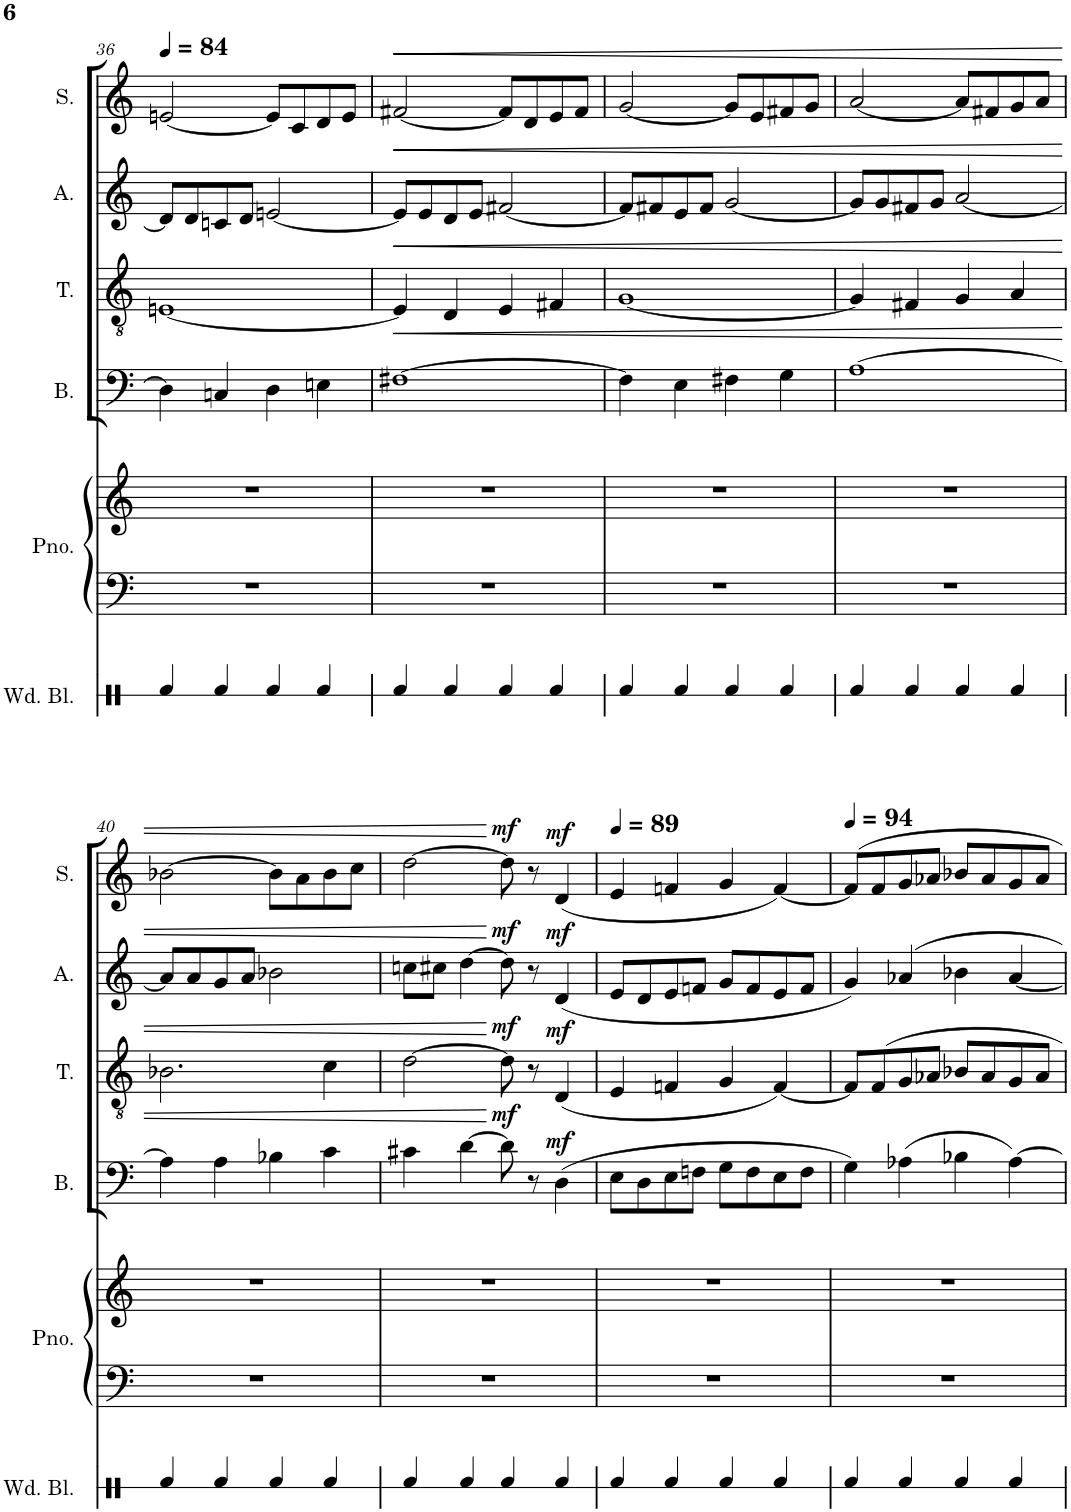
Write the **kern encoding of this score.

**kern	**kern	**kern	**kern	**dynam	**kern	**dynam	**kern	**dynam	**kern	**dynam
*part6	*part5	*part5	*part4	*part4	*part3	*part3	*part2	*part2	*part1	*part1
*staff7	*staff6	*staff5	*staff4	*staff4	*staff3	*staff3	*staff2	*staff2	*staff1	*staff1
*I"Wood Blocks	*I"Piano	*	*I"Bass	*	*I"Tenor	*	*I"Alto	*	*I"Soprano	*
*I'Wd. Bl.	*I'Pno.	*	*I'B.	*	*I'T.	*	*I'A.	*	*I'S.	*
!!LO:PB:g=z
*clefX	*clefF4	*clefG2	*clefF4	*	*clefGv2	*	*clefG2	*	*clefG2	*
*k[]	*k[]	*k[]	*k[]	*	*k[]	*	*k[]	*	*k[]	*
*M4/4	*M4/4	*M4/4	*M4/4	*	*M4/4	*	*M4/4	*	*M4/4	*
*met(c)	*met(c)	*met(c)	*met(c)	*	*met(c)	*	*met(c)	*	*met(c)	*
*MM84	*MM84	*MM84	*MM84	*	*MM84	*	*MM84	*	*MM84	*
=36	=36	=36	=36	=36	=36	=36	=36	=36	=36	=36
4Rf/	1r	1r	4D\]	.	[1En	.	8d/L]	.	[2en/	.
.	.	.	.	.	.	.	8d/	.	.	.
4Rf/	.	.	4Cn/	.	.	.	8cn/	.	.	.
.	.	.	.	.	.	.	8d/J	.	.	.
4Rf/	.	.	4D\	.	.	.	[2en/	.	8e/L]	.
.	.	.	.	.	.	.	.	.	8c/	.
4Rf/	.	.	4En\	.	.	.	.	.	8d/	.
.	.	.	.	.	.	.	.	.	8e/J	.
=37	=37	=37	=37	=37	=37	=37	=37	=37	=37	=37
!	!	!	!	!LO:HP:b	!	!LO:HP:b	!	!LO:HP:b	!	!LO:HP:b
4Rf/	1r	1r	[1F#X	<	4E/]	<	8e/L]	<	[2f#X/	<
.	.	.	.	.	.	.	8e/	.	.	.
4Rf/	.	.	.	.	4D/	.	8d/	.	.	.
.	.	.	.	.	.	.	8e/J	.	.	.
4Rf/	.	.	.	.	4E/	.	[2f#X/	.	8f#/L]	.
.	.	.	.	.	.	.	.	.	8d/	.
4Rf/	.	.	.	.	4F#X/	.	.	.	8e/	.
.	.	.	.	.	.	.	.	.	8f#/J	.
=38	=38	=38	=38	=38	=38	=38	=38	=38	=38	=38
4Rf/	1r	1r	4F#\]	.	[1G	.	8f#/L]	.	[2g/	.
.	.	.	.	.	.	.	8f#X/	.	.	.
4Rf/	.	.	4E\	.	.	.	8e/	.	.	.
.	.	.	.	.	.	.	8f#/J	.	.	.
4Rf/	.	.	4F#X\	.	.	.	[2g/	.	8g/L]	.
.	.	.	.	.	.	.	.	.	8e/	.
4Rf/	.	.	4G\	.	.	.	.	.	8f#X/	.
.	.	.	.	.	.	.	.	.	8g/J	.
=39	=39	=39	=39	=39	=39	=39	=39	=39	=39	=39
4Rf/	1r	1r	[1A	.	4G/]	.	8g/L]	.	[2a/	.
.	.	.	.	.	.	.	8g/	.	.	.
4Rf/	.	.	.	.	4F#X/	.	8f#X/	.	.	.
.	.	.	.	.	.	.	8g/J	.	.	.
4Rf/	.	.	.	.	4G/	.	[2a/	.	8a/L]	.
.	.	.	.	.	.	.	.	.	8f#X/	.
4Rf/	.	.	.	.	4A/	.	.	.	8g/	.
.	.	.	.	.	.	.	.	.	8a/J	.
!!LO:LB:g=z
=40	=40	=40	=40	=40	=40	=40	=40	=40	=40	=40
4Rf/	1r	1r	4A\]	.	2.B-X\	.	8a/L]	.	[2b-X\	.
.	.	.	.	.	.	.	8a/	.	.	.
4Rf/	.	.	4A\	.	.	.	8g/	.	.	.
.	.	.	.	.	.	.	8a/J	.	.	.
4Rf/	.	.	4B-X\	.	.	.	2b-X\	.	8b-\L]	.
.	.	.	.	.	.	.	.	.	8a\	.
4Rf/	.	.	4c\	.	4c\	.	.	.	8b-\	.
.	.	.	.	.	.	.	.	.	8cc\J	.
=41	=41	=41	=41	=41	=41	=41	=41	=41	=41	=41
4Rf/	1r	1r	4c#X\	.	[2d\	.	8ccn\L	.	[2dd\	.
.	.	.	.	.	.	.	8cc#X\J	.	.	.
4Rf/	.	.	[4d\	.	.	.	[4dd\	.	.	.
!	!	!	!	!LO:DY:n=1:a	!	!LO:DY:n=1:a	!	!LO:DY:n=1:a	!	!LO:DY:n=1:a
4Rf/	.	.	8d\]	[ mf	8d\]	[ mf	8dd\]	[ mf	8dd\]	[ mf
.	.	.	8r	.	8r	.	8r	.	8r	.
!	!	!	!	!LO:DY:n=2:a	!	!LO:DY:n=2:a	!	!LO:DY:n=2:a	!	!LO:DY:n=2:a
4Rf/	.	.	(4D\	mf	(4D/	mf	(4d/	mf	(4d/	mf
=42	=42	=42	=42	=42	=42	=42	=42	=42	=42	=42
*	*	*	*	*	*	*	*	*	*MM89	*
4Rf/	1r	1r	8E\L	.	4E/	.	8e/L	.	4e/	.
.	.	.	8D\	.	.	.	8d/	.	.	.
4Rf/	.	.	8E\	.	4Fn/	.	8e/	.	4fn/	.
.	.	.	8Fn\J	.	.	.	8fn/J	.	.	.
4Rf/	.	.	8G\L	.	4G/	.	8g/L	.	4g/	.
.	.	.	8F\	.	.	.	8f/	.	.	.
4Rf/	.	.	8E\	.	[4F/)	.	8e/	.	[4f/)	.
.	.	.	8F\J	.	.	.	8f/J	.	.	.
=43	=43	=43	=43	=43	=43	=43	=43	=43	=43	=43
*	*	*	*	*	*	*	*	*	*MM94	*
4Rf/	1r	1r	4G\)	.	8F/L]	.	4g/)	.	8f/L]	.
.	.	.	.	.	8F/	.	.	.	8f/	.
4Rf/	.	.	(4A-X\	.	8G/	.	4a-X/	.	8g/	.
.	.	.	.	.	8A-X/J	.	.	.	8a-X/J	.
4Rf/	.	.	4B-X\	.	8B-X/L	.	4b-X\	.	8b-X/L	.
.	.	.	.	.	8A-/	.	.	.	8a-/	.
4Rf/	.	.	[4A-\)	.	8G/	.	[<4a-/	.	8g/	.
.	.	.	.	.	8A-/J	.	.	.	8a-/J	.
=	=	=	=	=	=	=	=	=	=	=
*-	*-	*-	*-	*-	*-	*-	*-	*-	*-	*-
